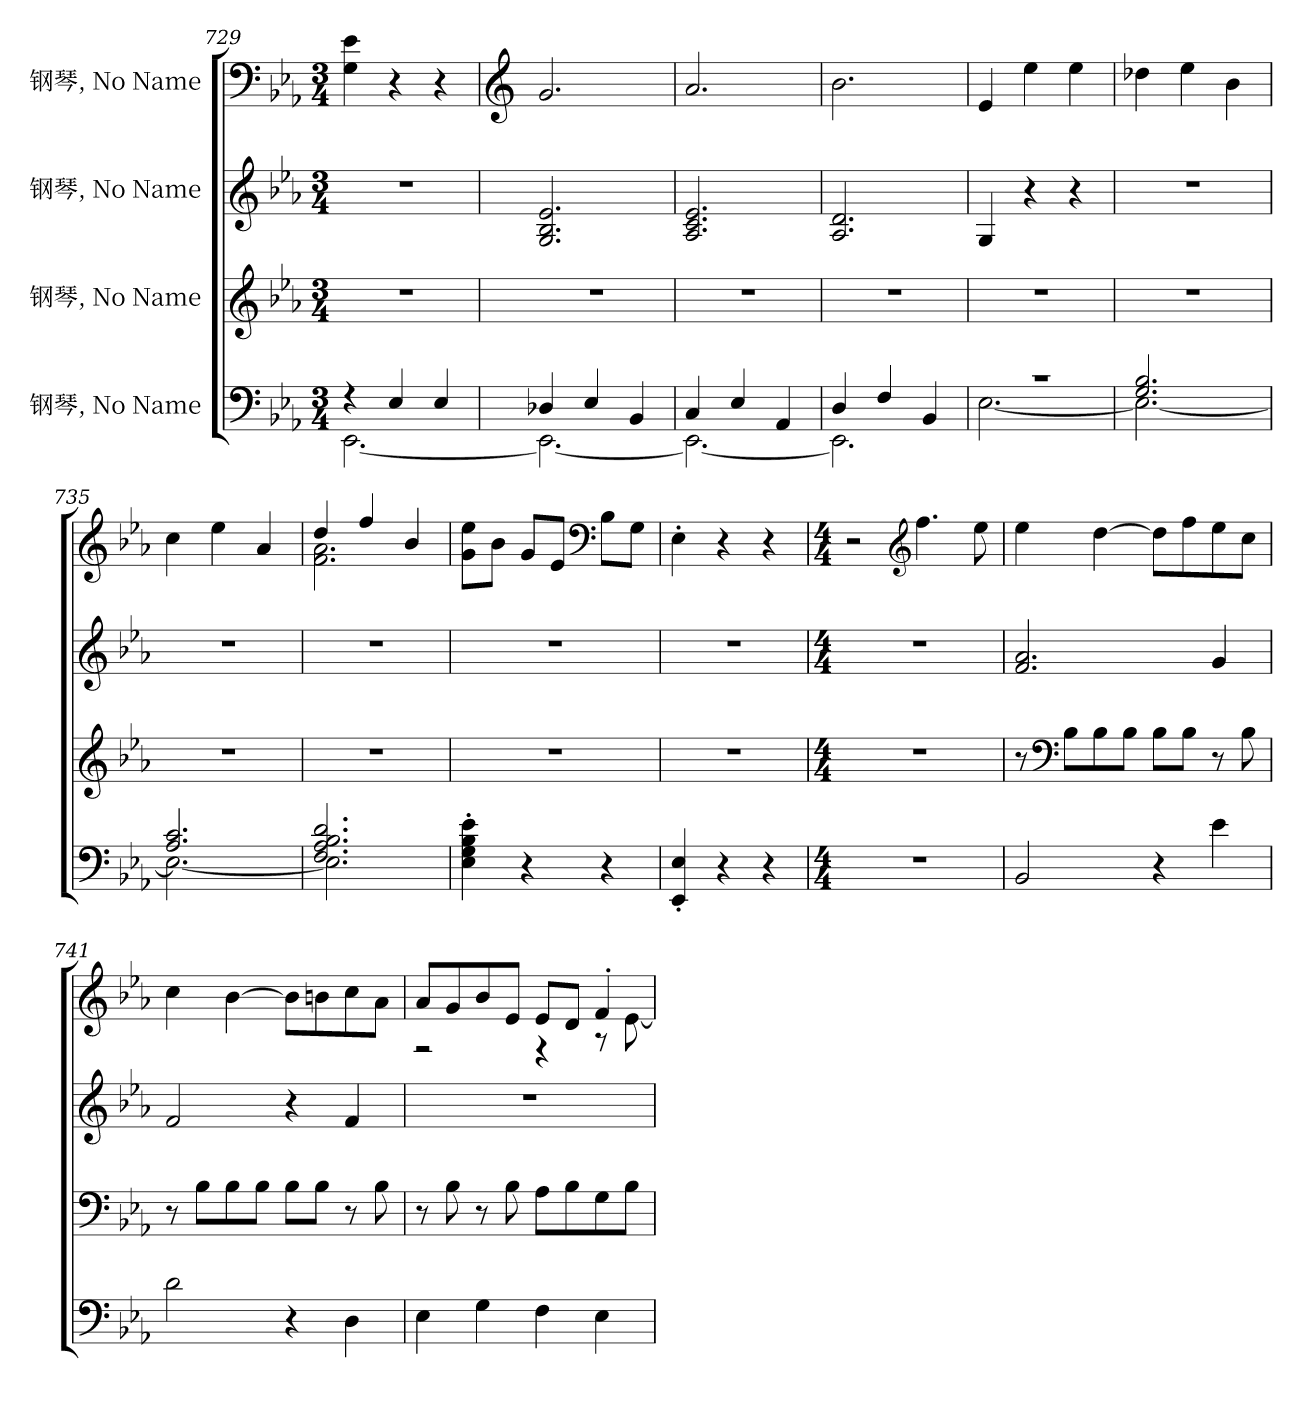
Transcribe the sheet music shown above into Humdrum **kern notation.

**kern	**kern	**kern	**kern
*part4	*part3	*part2	*part1
*staff4	*staff3	*staff2	*staff1
*I"钢琴, No Name	*I"钢琴, No Name	*I"钢琴, No Name	*I"钢琴, No Name
*clefF4	*clefG2	*clefG2	*clefF4
*k[b-e-a-]	*k[b-e-a-]	*k[b-e-a-]	*k[b-e-a-]
*M3/4	*M3/4	*M3/4	*M3/4
=729	=729	=729	=729
*^	*	*	*
4r	[2.EE-\	2.r	2.r	4G\ 4e-\
4E-/	.	.	.	4r
4E-/	.	.	.	4r
=730	=730	=730	=730	=730
*	*	*	*	*clefG2
4D-X/	2.EE-\_	2.r	2.G/ 2.B-/ 2.e-/	2.g/
4E-/	.	.	.	.
4BB-/	.	.	.	.
=731	=731	=731	=731	=731
4C/	2.EE-\_	2.r	2.A-/ 2.c/ 2.e-/	2.a-/
4E-/	.	.	.	.
4AA-/	.	.	.	.
=732	=732	=732	=732	=732
4D/	2.EE-\]	2.r	2.A-/ 2.d/	2.b-\
4F/	.	.	.	.
4BB-/	.	.	.	.
=733	=733	=733	=733	=733
2.r	[2.E-\	2.r	4G/	4e-/
.	.	.	4r	4ee-\
.	.	.	4r	4ee-\
!!LO:LB:g=z
=734	=734	=734	=734	=734
2.G/ 2.B-/	2.E-\_	2.r	2.r	4dd-X\
.	.	.	.	4ee-\
.	.	.	.	4b-\
=735	=735	=735	=735	=735
2.A-/ 2.c/	2.E-\_	2.r	2.r	4cc\
.	.	.	.	4ee-\
.	.	.	.	4a-/
=736	=736	=736	=736	=736
*	*	*	*	*^
2.F/ 2.A-/ 2.B-/ 2.d/	2.E-\]	2.r	2.r	4dd/	2.f\ 2.a-\
.	.	.	.	4ff/	.
.	.	.	.	4b-/	.
*v	*v	*	*	*v	*v
=737	=737	=737	=737
*	*	*	*MM203
4E-\' 4G\' 4B-\' 4e-\'	2.r	2.r	8g\ 8ee-\L
.	.	.	8b-\J
4r	.	.	8g/L
.	.	.	8e-/J
*	*	*	*clefF4
4r	.	.	8B-\L
.	.	.	8G\J
=738	=738	=738	=738
*	*	*	*MM189
4EE-/' 4E-/'	2.r	2.r	4E-'\
*	*	*	*MM124
4r	.	.	4r
4r	.	.	4r
=739	=739	=739	=739
*M4/4	*M4/4	*M4/4	*M4/4
*	*	*	*MM140
1r	1r	1r	2r
*	*	*	*clefG2
*	*	*	*MM161
.	.	.	4.ff\
.	.	.	8ee-\
!!LO:LB:g=z
=740	=740	=740	=740
*	*	*	*MM161
2BB-/	8r	2.f/ 2.a-/	4ee-\
*	*clefF4	*	*
.	8B-\L	.	.
.	8B-\	.	[4dd\
.	8B-\J	.	.
4r	8B-\L	.	8dd\L]
.	8B-\J	.	8ff\
4e-\	8r	4g/	8ee-\
.	8B-\	.	8cc\J
=741	=741	=741	=741
2d\	8r	2f/	4cc\
.	8B-\L	.	.
.	8B-\	.	[4b-\
.	8B-\J	.	.
4r	8B-\L	4r	8b-\L]
.	8B-\J	.	8bn\
4D\	8r	4f/	8cc\
.	8B-\	.	8a-\J
=742	=742	=742	=742
*	*	*	*^
4E-\	8r	1r	8a-/L	2r
.	8B-\	.	8g/	.
4G\	8r	.	8b-/	.
.	8B-\	.	8e-/J	.
4F\	8A-\L	.	8e-/L	4r
.	8B-\	.	8d/J	.
4E-\	8G\	.	4f'/	8r
.	8B-\J	.	.	[8e-\
*	*	*	*v	*v
=	=	=	=
*-	*-	*-	*-
